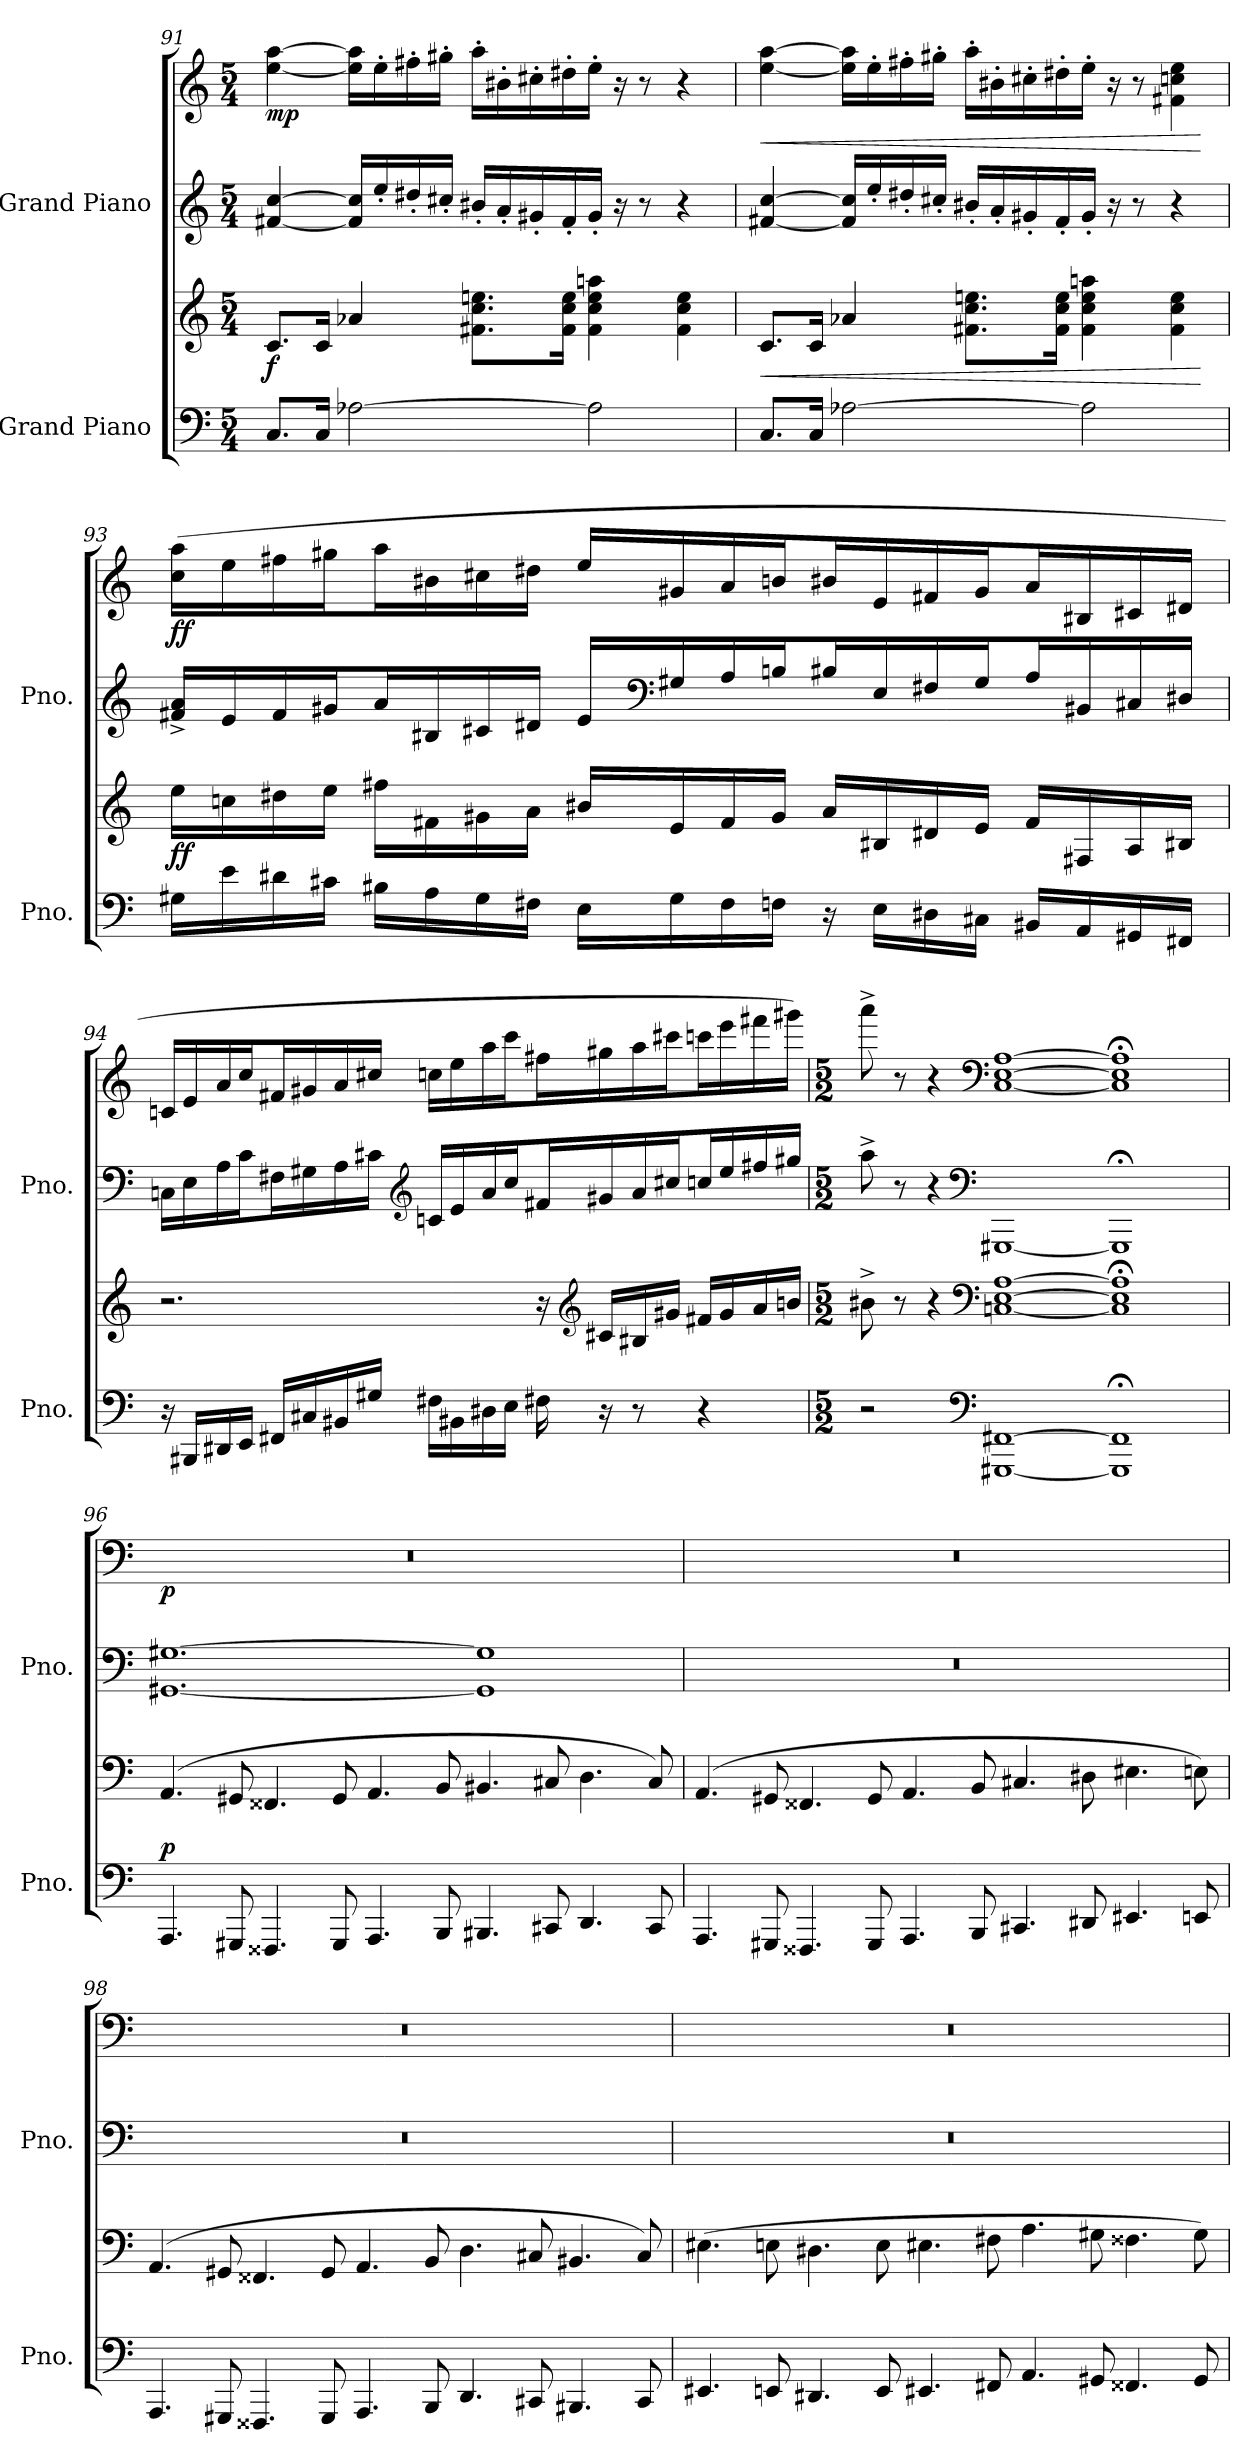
**kern	**kern	**dynam	**kern	**kern	**dynam
*part2	*part2	*part2	*part1	*part1	*part1
*staff4	*staff3	*staff3/4	*staff2	*staff1	*staff1/2
*I"Grand Piano	*	*	*I"Grand Piano	*	*
*I'Pno.	*	*	*I'Pno.	*	*
*clefF4	*clefG2	*	*clefG2	*clefG2	*
*k[]	*k[]	*	*k[]	*k[]	*
*M5/4	*M5/4	*	*M5/4	*M5/4	*
=91	=91	=91	=91	=91	=91
!	!	!LO:DY:b	!	!	!LO:DY:b
8.C/L	8.c/L	f	[4f#X/ [4cc/	[4ee\ [4aa\	mp
16C/Jk	16c/Jk	.	.	.	.
[2A-X\	4a-X/	.	16f#]/ 16cc]/LL	16ee]\ 16aa]\LL	.
.	.	.	16ee'/	16ee'\	.
.	.	.	16dd#X'/	16ff#X'\	.
.	.	.	16cc#X'/JJ	16gg#X'\JJ	.
.	8.f#X\ 8.cc\ 8.een\L	.	16b#X'/LL	16aa'\LL	.
.	.	.	16a'/	16b#X'\	.
.	.	.	16g#X'/	16cc#X'\	.
.	16f#\ 16cc\ 16ee\Jk	.	16f#'/	16dd#X'\	.
2A-\]	4f#\ 4cc\ 4ee\ 4aan\	.	16g#'/JJ	16ee'\JJ	.
.	.	.	16r	16r	.
.	.	.	8r	8r	.
.	4f#\ 4cc\ 4ee\	.	4r	4r	.
!!LO:LB:g=z
=92	=92	=92	=92	=92	=92
!	!	!LO:HP:b	!	!	!LO:HP:b
8.C/L	8.c/L	<	[4f#X/ [4cc/	[4ee\ [4aa\	<
16C/Jk	16c/Jk	.	.	.	.
[2A-X\	4a-X/	.	16f#]/ 16cc]/LL	16ee]\ 16aa]\LL	.
.	.	.	16ee'/	16ee'\	.
.	.	.	16dd#X'/	16ff#X'\	.
.	.	.	16cc#X'/JJ	16gg#X'\JJ	.
.	8.f#X\ 8.cc\ 8.een\L	.	16b#X'/LL	16aa'\LL	.
.	.	.	16a'/	16b#X'\	.
.	.	.	16g#X'/	16cc#X'\	.
.	16f#\ 16cc\ 16ee\Jk	.	16f#'/	16dd#X'\	.
2A-\]	4f#\ 4cc\ 4ee\ 4aan\	.	16g#'/JJ	16ee'\JJ	.
.	.	.	16r	16r	.
.	.	.	8r	8r	.
.	4f#\ 4cc\ 4ee\	.	4r	4f#X\ 4ccn\ 4ee\	.
.	.	[	.	.	[
=93	=93	=93	=93	=93	=93
!	!	!LO:DY:b	!	!	!LO:DY:b
16G#X\LL	16ee\LL	ff	16f#X^/ 16a^/LL	(>16cc\ 16aa\LL	ff
16e\	16ccn\	.	16e/	16ee\	.
16d#X\	16dd#X\	.	16f#/	16ff#X\	.
16c#X\JJ	16ee\JJ	.	16g#X/J	16gg#X\J	.
16B#X\LL	16ff#X\LL	.	16a/L	16aa\L	.
16A\	16f#X\	.	16B#X/	16b#X\	.
16G#\	16g#X\	.	16c#X/	16cc#X\	.
16F#X\JJ	16a\JJ	.	16d#X/JJ	16dd#X\JJ	.
16E\LL	16b#X/LL	.	16e/LL	16ee/LL	.
*	*	*	*clefF4	*	*
16G#\	16e/	.	16G#X/	16g#X/	.
16F#\	16f#/	.	16A/	16a/	.
16Fn\JJ	16g#/JJ	.	16Bn/J	16bn/J	.
16r	16a/LL	.	16B#X/L	16b#X/L	.
16E\LL	16B#X/	.	16E/	16e/	.
16D#X\	16d#X/	.	16F#X/	16f#X/	.
16C#X\JJ	16e/JJ	.	16G#/J	16g#/J	.
16BB#X/LL	16f#/LL	.	16A/L	16a/L	.
16AA/	16F#X/	.	16BB#X/	16B#X/	.
16GG#X/	16A/	.	16C#X/	16c#X/	.
16FF#X/JJ	16B#X/JJ	.	16D#X/JJ	16d#X/JJ	.
!!LO:LB:g=z
=94	=94	=94	=94	=94	=94
16r	2.r	.	16Cn\LL	16cn/LL	.
16BBB#X/LL	.	.	16E\	16e/	.
16DD#X/	.	.	16A\	16a/	.
16EE/JJ	.	.	16c\J	16cc/J	.
16FF#X/LL	.	.	16F#X\L	16f#X/L	.
16C#X/	.	.	16G#X\	16g#X/	.
16BB#X/	.	.	16A\	16a/	.
16G#X/JJ	.	.	16c#X\JJ	16cc#X/JJ	.
*	*	*	*clefG2	*	*
16F#X\LL	.	.	16cn/LL	16ccn\LL	.
16BB#X\	.	.	16e/	16ee\	.
16D#X\	.	.	16a/	16aa\	.
16E\JJ	.	.	16cc/J	16ccc\J	.
16F#X\	16r	.	16f#X/L	16ff#X\L	.
*	*clefG2	*	*	*	*
16r	16c#X/LL	.	16g#X/	16gg#X\	.
8r	16B#X/	.	16a/	16aa\	.
.	16g#X/JJ	.	16cc#X/J	16ccc#X\J	.
4r	16f#X/LL	.	16ccn/L	16cccn\L	.
.	16g#/	.	16ee/	16eee\	.
.	16a/	.	16ff#X/	16fff#X\	.
.	16bn/JJ	.	16gg#X/JJ	16ggg#X\JJ)	.
!!LO:LB:g=z
=95	=95	=95	=95	=95	=95
*M5/2	*M5/2	*	*M5/2	*M5/2	*
2r	8b#X^Z\	.	8aa^Z\	8aaa^Z\	.
.	8r	.	8r	8r	.
.	4r	.	4r	4r	.
*clefF4	*clefF4	*	*clefF4	*clefF4	*
[1GGG#X [1FF#X	[1Cn [1E [1A	.	[1GGG#X	[1C [1E [1A	.
1GGG#];< 1FF#];<	1C];< 1E];< 1A];<	.	1GGG#;<]	1C];< 1E];< 1A];<	.
=96	=96	=96	=96	=96	=96
!!LO:REH:place=s1:a:B:fs=14:t=VI
*	*	*	*	*MM130	*
!	!	!LO:DY:a=2	!	!	!LO:DY:b
4.AAA/	(>4.AA/	p	[1.GG#X [1.G#X	2%5r	p
8GGG#X/	8GG#X/	.	.	.	.
4.FFF##X/	4.FF##X/	.	.	.	.
8GGG#/	8GG#/	.	.	.	.
4.AAA/	4.AA/	.	.	.	.
8BBB/	8BB/	.	.	.	.
4.BBB#X/	4.BB#X/	.	1GG#] 1G#]	.	.
8CC#X/	8C#X/	.	.	.	.
4.DD/	4.D\	.	.	.	.
8CC#/	8C#/)	.	.	.	.
!!LO:LB:g=z
=97	=97	=97	=97	=97	=97
4.AAA/	(>4.AA/	.	2%5r	2%5r	.
8GGG#X/	8GG#X/	.	.	.	.
4.FFF##X/	4.FF##X/	.	.	.	.
8GGG#/	8GG#/	.	.	.	.
4.AAA/	4.AA/	.	.	.	.
8BBB/	8BB/	.	.	.	.
4.CC#X/	4.C#X/	.	.	.	.
8DD#X/	8D#X\	.	.	.	.
4.EE#X/	4.E#X\	.	.	.	.
8EEn/	8En\)	.	.	.	.
!!LO:PB:g=z
=98	=98	=98	=98	=98	=98
4.AAA/	(>4.AA/	.	2%5r	2%5r	.
8GGG#X/	8GG#X/	.	.	.	.
4.FFF##X/	4.FF##X/	.	.	.	.
8GGG#/	8GG#/	.	.	.	.
4.AAA/	4.AA/	.	.	.	.
8BBB/	8BB/	.	.	.	.
4.DD/	4.D\	.	.	.	.
8CC#X/	8C#X/	.	.	.	.
4.BBB#X/	4.BB#X/	.	.	.	.
8CC#/	8C#/)	.	.	.	.
!!LO:LB:g=z
=99	=99	=99	=99	=99	=99
4.EE#X/	(>4.E#X\	.	2%5r	2%5r	.
8EEn/	8En\	.	.	.	.
4.DD#X/	4.D#X\	.	.	.	.
8EE/	8E\	.	.	.	.
4.EE#X/	4.E#X\	.	.	.	.
8FF#X/	8F#X\	.	.	.	.
4.AA/	4.A\	.	.	.	.
8GG#X/	8G#X\	.	.	.	.
4.FF##X/	4.F##X\	.	.	.	.
8GG#/	8G#\)	.	.	.	.
=	=	=	=	=	=
*-	*-	*-	*-	*-	*-
